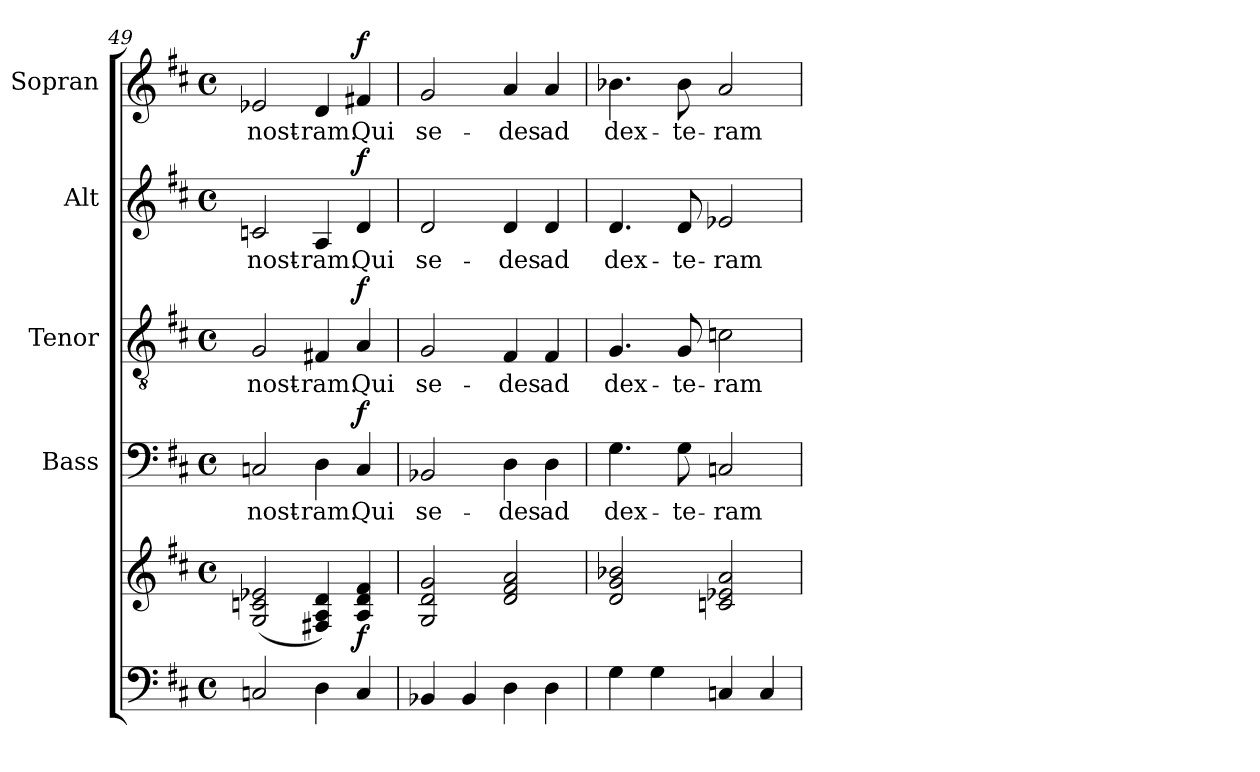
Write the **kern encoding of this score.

**kern	**kern	**dynam	**kern	**text	**dynam	**kern	**text	**dynam	**kern	**text	**dynam	**kern	**text	**dynam
*part5	*part5	*part5	*part4	*part4	*part4	*part3	*part3	*part3	*part2	*part2	*part2	*part1	*part1	*part1
*staff6	*staff5	*staff5/6	*staff4	*staff4	*staff4	*staff3	*staff3	*staff3	*staff2	*staff2	*staff2	*staff1	*staff1	*staff1
*	*	*	*I"Bass	*	*	*I"Tenor	*	*	*I"Alt	*	*	*I"Sopran	*	*
*	*	*	*I'B.	*	*	*I'T.	*	*	*I'A.	*	*	*I'S.	*	*
*clefF4	*clefG2	*	*clefF4	*	*	*clefGv2	*	*	*clefG2	*	*	*clefG2	*	*
*k[f#c#]	*k[f#c#]	*	*k[f#c#]	*	*	*k[f#c#]	*	*	*k[f#c#]	*	*	*k[f#c#]	*	*
*D:	*D:	*	*D:	*	*	*D:	*	*	*D:	*	*	*D:	*	*
*M4/4	*M4/4	*	*M4/4	*	*	*M4/4	*	*	*M4/4	*	*	*M4/4	*	*
*met(c)	*met(c)	*	*met(c)	*	*	*met(c)	*	*	*met(c)	*	*	*met(c)	*	*
=49	=49	=49	=49	=49	=49	=49	=49	=49	=49	=49	=49	=49	=49	=49
!	!	!	!	!LO:LY:b	!	!	!LO:LY:b	!	!	!LO:LY:b	!	!	!LO:LY:b	!
2Cn/	(<2G/ 2cn/ 2e-X/	.	2Cn/	nost-	.	2G/	nost-	.	2cn/	nost-	.	2e-X/	nost-	.
!	!	!	!	!LO:LY:b	!	!	!LO:LY:b	!	!	!LO:LY:b	!	!	!LO:LY:b	!
4D\	4F#X/ 4A/ 4d/)	.	4D\	-ram.	.	4F#X/	-ram.	.	4A/	-ram.	.	4d/	-ram.	.
!	!	!LO:DY:b	!	!LO:LY:b	!LO:DY:a	!	!LO:LY:b	!LO:DY:a	!	!LO:LY:b	!LO:DY:a	!	!LO:LY:b	!LO:DY:a
4C/	4A/ 4d/ 4f#/	f	4C/	Qui	f	4A/	Qui	f	4d/	Qui	f	4f#X/	Qui	f
=50	=50	=50	=50	=50	=50	=50	=50	=50	=50	=50	=50	=50	=50	=50
!	!	!	!	!LO:LY:b	!	!	!LO:LY:b	!	!	!LO:LY:b	!	!	!LO:LY:b	!
4BB-X/	2G/ 2d/ 2g/	.	2BB-X/	se-	.	2G/	se-	.	2d/	se-	.	2g/	se-	.
4BB-/	.	.	.	.	.	.	.	.	.	.	.	.	.	.
!	!	!	!	!LO:LY:b	!	!	!LO:LY:b	!	!	!LO:LY:b	!	!	!LO:LY:b	!
4D\	2d/ 2f#/ 2a/	.	4D\	-des	.	4F#/	-des	.	4d/	-des	.	4a/	-des	.
!	!	!	!	!LO:LY:b	!	!	!LO:LY:b	!	!	!LO:LY:b	!	!	!LO:LY:b	!
4D\	.	.	4D\	ad	.	4F#/	ad	.	4d/	ad	.	4a/	ad	.
=51	=51	=51	=51	=51	=51	=51	=51	=51	=51	=51	=51	=51	=51	=51
!	!	!	!	!LO:LY:b	!	!	!LO:LY:b	!	!	!LO:LY:b	!	!	!LO:LY:b	!
4G\	2d/ 2g/ 2b-X/	.	4.G\	dex-	.	4.G/	dex-	.	4.d/	dex-	.	4.b-X\	dex-	.
4G\	.	.	.	.	.	.	.	.	.	.	.	.	.	.
!	!	!	!	!LO:LY:b	!	!	!LO:LY:b	!	!	!LO:LY:b	!	!	!LO:LY:b	!
.	.	.	8G\	-te-	.	8G/	-te-	.	8d/	-te-	.	8b-\	-te-	.
!	!	!	!	!LO:LY:b	!	!	!LO:LY:b	!	!	!LO:LY:b	!	!	!LO:LY:b	!
4Cn/	2cn/ 2e-X/ 2a/	.	2Cn/	-ram	.	2cn\	-ram	.	2e-X/	-ram	.	2a/	-ram	.
4C/	.	.	.	.	.	.	.	.	.	.	.	.	.	.
=	=	=	=	=	=	=	=	=	=	=	=	=	=	=
*-	*-	*-	*-	*-	*-	*-	*-	*-	*-	*-	*-	*-	*-	*-
